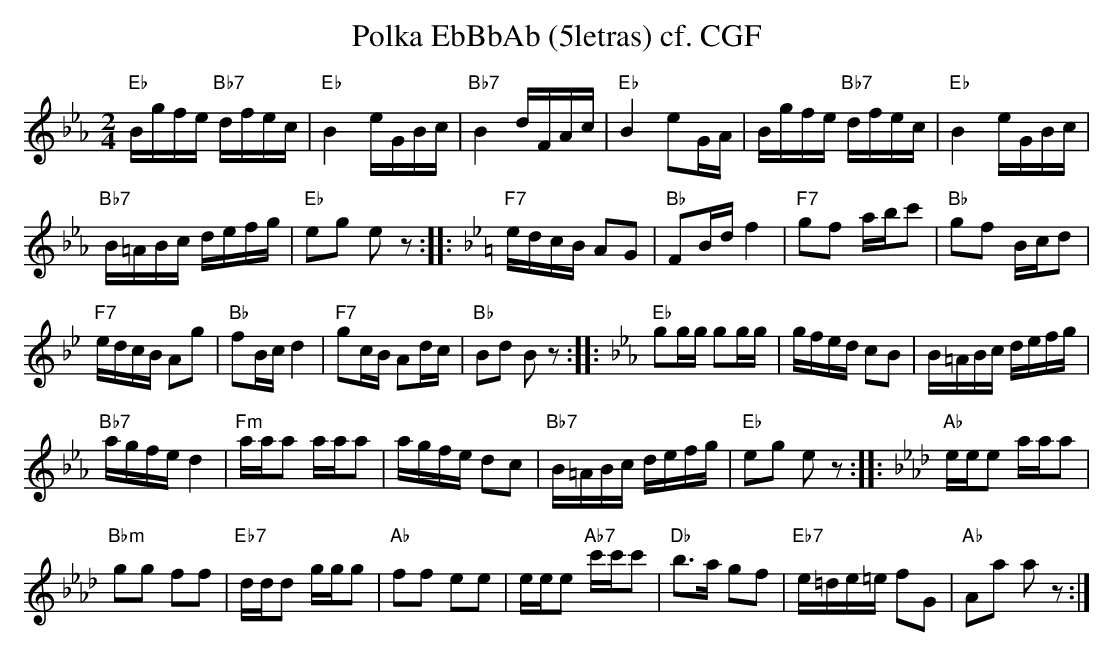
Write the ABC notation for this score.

X:1
T:Polka EbBbAb (5letras) cf. CGF
M:2/4
L:1/16
K:Ebmaj%%MIDI gchordon
"Eb"Bgfe "Bb7"dfec | "Eb"B4eGBc | "Bb7"B4dFAc | "Eb"B4e2GA | Bgfe "Bb7"dfec | "Eb"B4eGBc |
"Bb7"B=ABc defg | "Eb"e2g2 e2z2 :: [K:Bbmaj] "F7"edcB A2G2 | "Bb"F2Bdf4 | "F7"g2f2 abc'2 | "Bb"g2f2 Bcd2 |
"F7"edcB A2g2 | "Bb"f2Bcd4 | "F7"g2cB A2dc | "Bb"B2d2 B2z2 :: [K:Ebmaj] "Eb"g2gg g2gg | gfed c2B2 | B=ABc defg |
"Bb7"agfed4 | "Fm"aaa2 aaa2 | agfe d2c2 | "Bb7"B=ABc defg | "Eb"e2g2 e2z2 ::[K:Abmaj] "Ab"eee2 aaa2 |
"Bbm"g2g2 f2f2 | "Eb7"ddd2 ggg2 | "Ab"f2f2 e2e2 | eee2 "Ab7"c'c'c'2 | "Db"b3a g2f2 | "Eb7"e=de=e f2G2 | "Ab"A2a2 a2z2 :|
